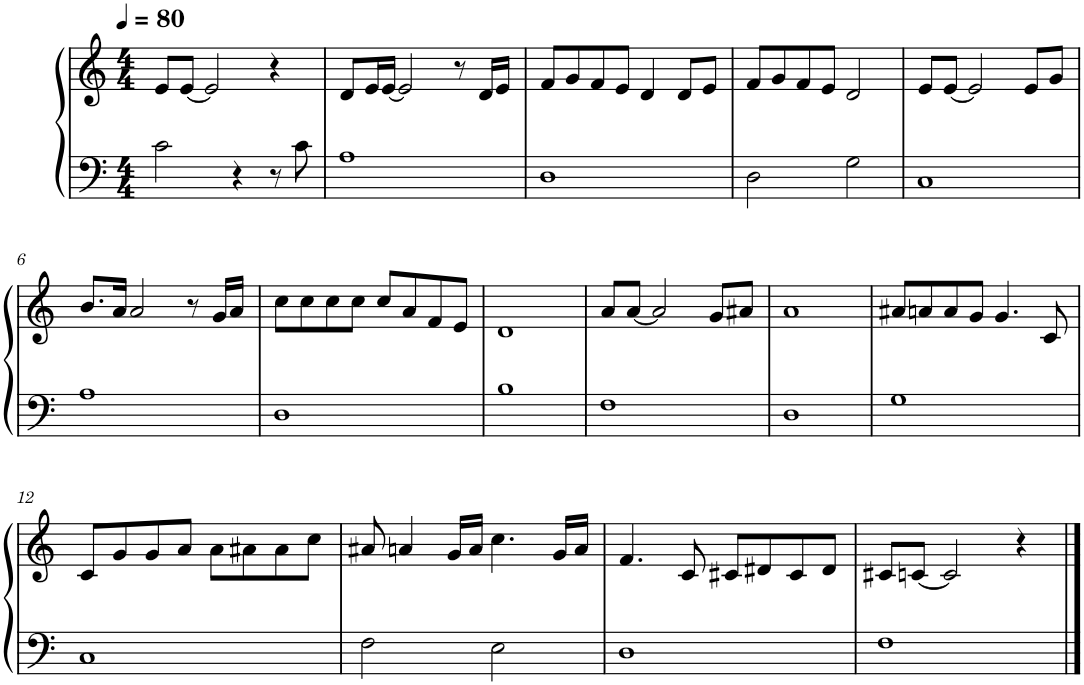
**kern	**kern
*part1	*part1
*staff2	*staff1
*I"Piano	*
*I'Pno.	*
*clefF4	*clefG2
*k[]	*k[]
*M4/4	*M4/4
*MM80	*MM80
=1	=1
2c\	8e/L
.	[8e/J
.	2e/]
4r	.
8r	4r
8c\	.
=2	=2
1A	8d/L
.	16e/L
.	[16e/JJ
.	2e/]
.	8r
.	16d/LL
.	16e/JJ
=3	=3
1D	8f/L
.	8g/
.	8f/
.	8e/J
.	4d/
.	8d/L
.	8e/J
=4	=4
2D\	8f/L
.	8g/
.	8f/
.	8e/J
2G\	2d/
=5	=5
1C	8e/L
.	[8e/J
.	2e/]
.	8e/L
.	8g/J
!!LO:LB:g=z
=6	=6
1A	8.b/L
.	16a/Jk
.	2a/
.	8r
.	16g/LL
.	16a/JJ
=7	=7
1D	8cc\L
.	8cc\
.	8cc\
.	8cc\J
.	8cc/L
.	8a/
.	8f/
.	8e/J
=8	=8
1B	1d
=9	=9
1F	8a/L
.	[8a/J
.	2a/]
.	8g/L
.	8a#X/J
=10	=10
1D	1a
=11	=11
1G	8a#X/L
.	8an/
.	8a/
.	8g/J
.	4.g/
.	8c/
!!LO:LB:g=z
=12	=12
1C	8c/L
.	8g/
.	8g/
.	8a/J
.	8a\L
.	8a#X\
.	8a#\
.	8cc\J
=13	=13
2F\	8a#X/
.	4an/
.	16g/LL
.	16a/JJ
2E\	4.cc\
.	16g/LL
.	16a/JJ
=14	=14
1D	4.f/
.	8c/
.	8c#X/L
.	8d#X/
.	8c#/
.	8d#/J
=15	=15
1F	8c#X/L
.	[8cn/J
.	2c/]
.	4r
==	==
*-	*-
